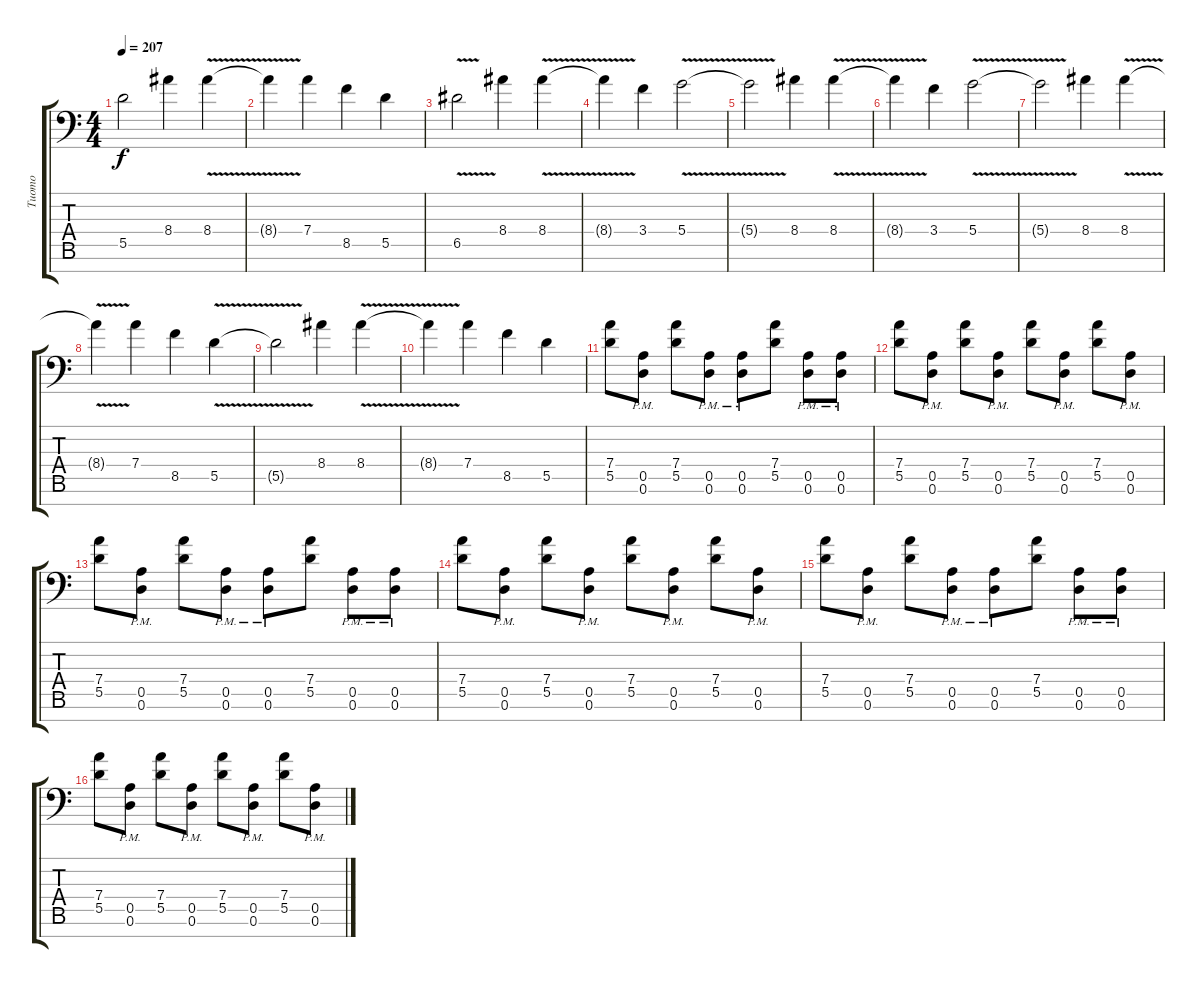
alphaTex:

\track ("Tuomo" "Tuomo") {instrument distortionguitar}
\staff {score tabs}
\tuning (E4 B3 G3 D3 A2 D2 A1) {hide}
\ts (4 4)
\tempo 207
\clef f4
\ks c
5.5{t}.2{dy f} 8.4.4 8.4{v}.4 |
8.4{t}.4 7.4.4 8.5.4 5.5.4 |
6.5{v}.2 8.4.4 8.4{v}.4 |
8.4{t}.4 3.4.4 5.4{v}.2 |
5.4{t}.2 8.4.4 8.4{v}.4 |
8.4{t}.4 3.4.4 5.4{v}.2 |
5.4{t}.2 8.4.4 8.4{v}.4 |
8.4{t}.4 7.4.4 8.5.4 5.5{v}.4 |
5.5{t}.2 8.4.4 8.4{v}.4 |
8.4{t}.4 7.4.4 8.5.4 5.5.4 |
(7.4 5.5).8 (0.5{pm} 0.6{pm}).8 (7.4 5.5).8 (0.5{pm} 0.6{pm}).8 (0.5{pm} 0.6{pm}).8 (7.4 5.5).8 (0.5{pm} 0.6{pm}).8 (0.5{pm} 0.6{pm}).8 |
(7.4 5.5).8 (0.5{pm} 0.6{pm}).8 (7.4 5.5).8 (0.5{pm} 0.6{pm}).8 (7.4 5.5).8 (0.5{pm} 0.6{pm}).8 (7.4 5.5).8 (0.5{pm} 0.6{pm}).8 |
(7.4 5.5).8 (0.5{pm} 0.6{pm}).8 (7.4 5.5).8 (0.5{pm} 0.6{pm}).8 (0.5{pm} 0.6{pm}).8 (7.4 5.5).8 (0.5{pm} 0.6{pm}).8 (0.5{pm} 0.6{pm}).8 |
(7.4 5.5).8 (0.5{pm} 0.6{pm}).8 (7.4 5.5).8 (0.5{pm} 0.6{pm}).8 (7.4 5.5).8 (0.5{pm} 0.6{pm}).8 (7.4 5.5).8 (0.5{pm} 0.6{pm}).8 |
(7.4 5.5).8 (0.5{pm} 0.6{pm}).8 (7.4 5.5).8 (0.5{pm} 0.6{pm}).8 (0.5{pm} 0.6{pm}).8 (7.4 5.5).8 (0.5{pm} 0.6{pm}).8 (0.5{pm} 0.6{pm}).8 |
(7.4 5.5).8 (0.5{pm} 0.6{pm}).8 (7.4 5.5).8 (0.5{pm} 0.6{pm}).8 (7.4 5.5).8 (0.5{pm} 0.6{pm}).8 (7.4 5.5).8 (0.5{pm} 0.6{pm}).8
